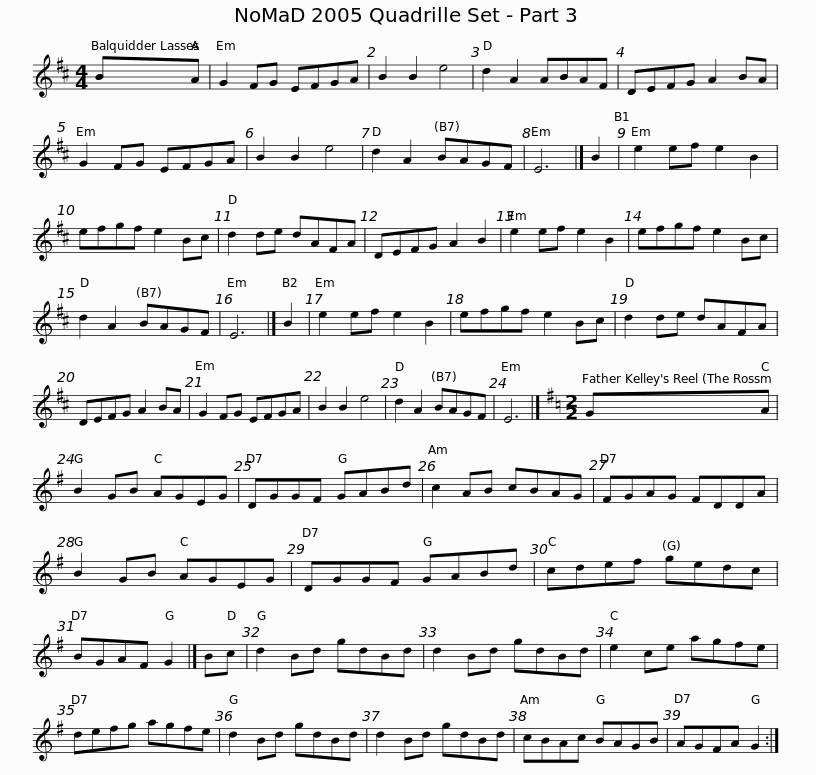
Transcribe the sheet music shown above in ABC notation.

X:1
L:1/8
M:4/4
I:linebreak $
K:D
V:1 treble
V:1
 BA | G2 FG EFGA | B2 B2 e4 | d2 A2 ABAF | DEFG A2 BA | %5
 G2 FG EFGA | B2 B2 e4 | d2 A2 BAGF |$ E6 |] B2 | %10
 e2 ef e2 B2 | efgf e2 Bc | d2 de dAFA | DEFG A2 B2 | e2 ef e2 B2 | %15
 efgf e2 Bc |$ d2 A2 BAGF | E6 |] B2 | e2 ef e2 B2 | %20
 efgf e2 Bc | d2 de dAFA | DEFG A2 BA | G2 FG EFGA |$ B2 B2 e4 | %25
 d2 A2 BAGF | E6 |][K:G][M:2/2] GA | B2 GB AGEG | DGGF GABd | %30
 c2 AB cBAG |$ FGAG FDDA | B2 GB AGEG | DGGF GABd | cdef gedc | %35
 BGAF G2 |] Bc |$ d2 Bd gdBd | d2 Bd gdBd | e2 ce agfe | %40
 defg agfe | d2 Bd gdBd | d2 Bd gdBd |$ cBAc BAGB | AGFA G2 :| %45
